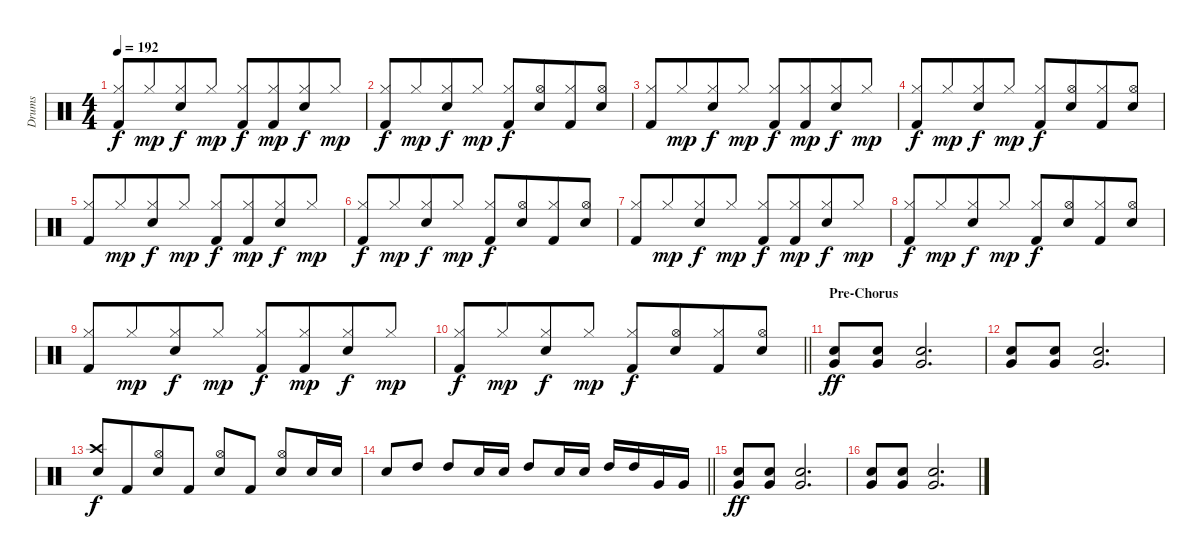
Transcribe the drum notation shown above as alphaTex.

\track ("Drums" "Drums") {instrument percussion}
\staff {score}
\articulation defaults
\ts (4 4)
\tempo 192
\clef neutral
\ks c
("Hi-Hat (closed)" "Kick (hit) 2").8{dy f beam Up} "Hi-Hat (closed)".8{dy mp beam Up beam merge} ("Hi-Hat (closed)" "Electric Snare (hit)").8{dy f beam Up} "Hi-Hat (closed)".8{dy mp beam Up} ("Hi-Hat (closed)" "Kick (hit) 2").8{dy f beam Up} ("Hi-Hat (closed)" "Kick (hit) 2").8{dy mp beam Up beam merge} ("Hi-Hat (closed)" "Electric Snare (hit)").8{dy f beam Up} "Hi-Hat (closed)".8{dy mp beam Up} |
("Hi-Hat (closed)" "Kick (hit) 2").8{dy f beam Up} "Hi-Hat (closed)".8{dy mp beam Up beam merge} ("Hi-Hat (closed)" "Electric Snare (hit)").8{dy f beam Up} "Hi-Hat (closed)".8{dy mp beam Up} ("Hi-Hat (closed)" "Kick (hit) 2").8{dy f beam Up} ("Hi-Hat (open)" "Electric Snare (hit)").8{beam Up beam merge} ("Hi-Hat (closed)" "Kick (hit) 2").8{beam Up} ("Hi-Hat (open)" "Electric Snare (hit)").8{beam Up} |
("Hi-Hat (closed)" "Kick (hit) 2").8{beam Up} "Hi-Hat (closed)".8{dy mp beam Up beam merge} ("Hi-Hat (closed)" "Electric Snare (hit)").8{dy f beam Up} "Hi-Hat (closed)".8{dy mp beam Up} ("Hi-Hat (closed)" "Kick (hit) 2").8{dy f beam Up} ("Hi-Hat (closed)" "Kick (hit) 2").8{dy mp beam Up beam merge} ("Hi-Hat (closed)" "Electric Snare (hit)").8{dy f beam Up} "Hi-Hat (closed)".8{dy mp beam Up} |
("Hi-Hat (closed)" "Kick (hit) 2").8{dy f beam Up} "Hi-Hat (closed)".8{dy mp beam Up beam merge} ("Hi-Hat (closed)" "Electric Snare (hit)").8{dy f beam Up} "Hi-Hat (closed)".8{dy mp beam Up} ("Hi-Hat (closed)" "Kick (hit) 2").8{dy f beam Up} ("Hi-Hat (open)" "Electric Snare (hit)").8{beam Up beam merge} ("Hi-Hat (closed)" "Kick (hit) 2").8{beam Up} ("Hi-Hat (open)" "Electric Snare (hit)").8{beam Up} |
("Hi-Hat (closed)" "Kick (hit) 2").8{beam Up} "Hi-Hat (closed)".8{dy mp beam Up beam merge} ("Hi-Hat (closed)" "Electric Snare (hit)").8{dy f beam Up} "Hi-Hat (closed)".8{dy mp beam Up} ("Hi-Hat (closed)" "Kick (hit) 2").8{dy f beam Up} ("Hi-Hat (closed)" "Kick (hit) 2").8{dy mp beam Up beam merge} ("Hi-Hat (closed)" "Electric Snare (hit)").8{dy f beam Up} "Hi-Hat (closed)".8{dy mp beam Up} |
("Hi-Hat (closed)" "Kick (hit) 2").8{dy f beam Up} "Hi-Hat (closed)".8{dy mp beam Up beam merge} ("Hi-Hat (closed)" "Electric Snare (hit)").8{dy f beam Up} "Hi-Hat (closed)".8{dy mp beam Up} ("Hi-Hat (closed)" "Kick (hit) 2").8{dy f beam Up} ("Hi-Hat (open)" "Electric Snare (hit)").8{beam Up beam merge} ("Hi-Hat (closed)" "Kick (hit) 2").8{beam Up} ("Hi-Hat (open)" "Electric Snare (hit)").8{beam Up} |
("Hi-Hat (closed)" "Kick (hit) 2").8{beam Up} "Hi-Hat (closed)".8{dy mp beam Up beam merge} ("Hi-Hat (closed)" "Electric Snare (hit)").8{dy f beam Up} "Hi-Hat (closed)".8{dy mp beam Up} ("Hi-Hat (closed)" "Kick (hit) 2").8{dy f beam Up} ("Hi-Hat (closed)" "Kick (hit) 2").8{dy mp beam Up beam merge} ("Hi-Hat (closed)" "Electric Snare (hit)").8{dy f beam Up} "Hi-Hat (closed)".8{dy mp beam Up} |
("Hi-Hat (closed)" "Kick (hit) 2").8{dy f beam Up} "Hi-Hat (closed)".8{dy mp beam Up beam merge} ("Hi-Hat (closed)" "Electric Snare (hit)").8{dy f beam Up} "Hi-Hat (closed)".8{dy mp beam Up} ("Hi-Hat (closed)" "Kick (hit) 2").8{dy f beam Up} ("Hi-Hat (open)" "Electric Snare (hit)").8{beam Up beam merge} ("Hi-Hat (closed)" "Kick (hit) 2").8{beam Up} ("Hi-Hat (open)" "Electric Snare (hit)").8{beam Up} |
("Hi-Hat (closed)" "Kick (hit) 2").8{beam Up} "Hi-Hat (closed)".8{dy mp beam Up beam merge} ("Hi-Hat (closed)" "Electric Snare (hit)").8{dy f beam Up} "Hi-Hat (closed)".8{dy mp beam Up} ("Hi-Hat (closed)" "Kick (hit) 2").8{dy f beam Up} ("Hi-Hat (closed)" "Kick (hit) 2").8{dy mp beam Up beam merge} ("Hi-Hat (closed)" "Electric Snare (hit)").8{dy f beam Up} "Hi-Hat (closed)".8{dy mp beam Up} |
\barLineRight lightlight
("Hi-Hat (closed)" "Kick (hit) 2").8{dy f beam Up} "Hi-Hat (closed)".8{dy mp beam Up beam merge} ("Hi-Hat (closed)" "Electric Snare (hit)").8{dy f beam Up} "Hi-Hat (closed)".8{dy mp beam Up} ("Hi-Hat (closed)" "Kick (hit) 2").8{dy f beam Up} ("Hi-Hat (open)" "Electric Snare (hit)").8{beam Up beam merge} ("Hi-Hat (closed)" "Kick (hit) 2").8{beam Up} ("Hi-Hat (open)" "Electric Snare (hit)").8{beam Up} |
\section ("" "Pre-Chorus")
("Electric Snare (hit)" "Very Low Tom (hit)").8{dy ff beam Up} ("Electric Snare (hit)" "Very Low Tom (hit)").8{beam Up} ("Electric Snare (hit)" "Very Low Tom (hit)").2{d beam Up} |
("Electric Snare (hit)" "Very Low Tom (hit)").8{beam Up} ("Electric Snare (hit)" "Very Low Tom (hit)").8{beam Up} ("Electric Snare (hit)" "Very Low Tom (hit)").2{d beam Up} |
("Electric Snare (hit)" "Crash high (hit)").8{dy f beam Up} "Kick (hit) 2".8{beam Up beam merge} ("Electric Snare (hit)" "Hi-Hat (open)").8{beam Up} "Kick (hit) 2".8{beam Up} ("Electric Snare (hit)" "Hi-Hat (open)").8{beam Up} "Kick (hit) 2".8{beam Up} ("Electric Snare (hit)" "Hi-Hat (open)").8{beam Up} "Electric Snare (hit)".16{beam Up} "Electric Snare (hit)".16{beam Up} |
\barLineRight lightlight "Electric Snare (hit)".8{beam Up} "High Tom (hit)".8{beam Up} "High Tom (hit)".8{beam Up} "Electric Snare (hit)".16{beam Up} "Electric Snare (hit)".16{beam Up} "High Tom (hit)".8{beam Up} "Electric Snare (hit)".16{beam Up} "Electric Snare (hit)".16{beam Up} "High Tom (hit)".16{beam Up} "High Tom (hit)".16{beam Up} "Very Low Tom (hit)".16{beam Up} "Very Low Tom (hit)".16{beam Up}
|
("Electric Snare (hit)" "Very Low Tom (hit)").8{dy ff beam Up} ("Electric Snare (hit)" "Very Low Tom (hit)").8{beam Up} ("Electric Snare (hit)" "Very Low Tom (hit)").2{d beam Up} |
("Electric Snare (hit)" "Very Low Tom (hit)").8{beam Up} ("Electric Snare (hit)" "Very Low Tom (hit)").8{beam Up} ("Electric Snare (hit)" "Very Low Tom (hit)").2{d beam Up}
